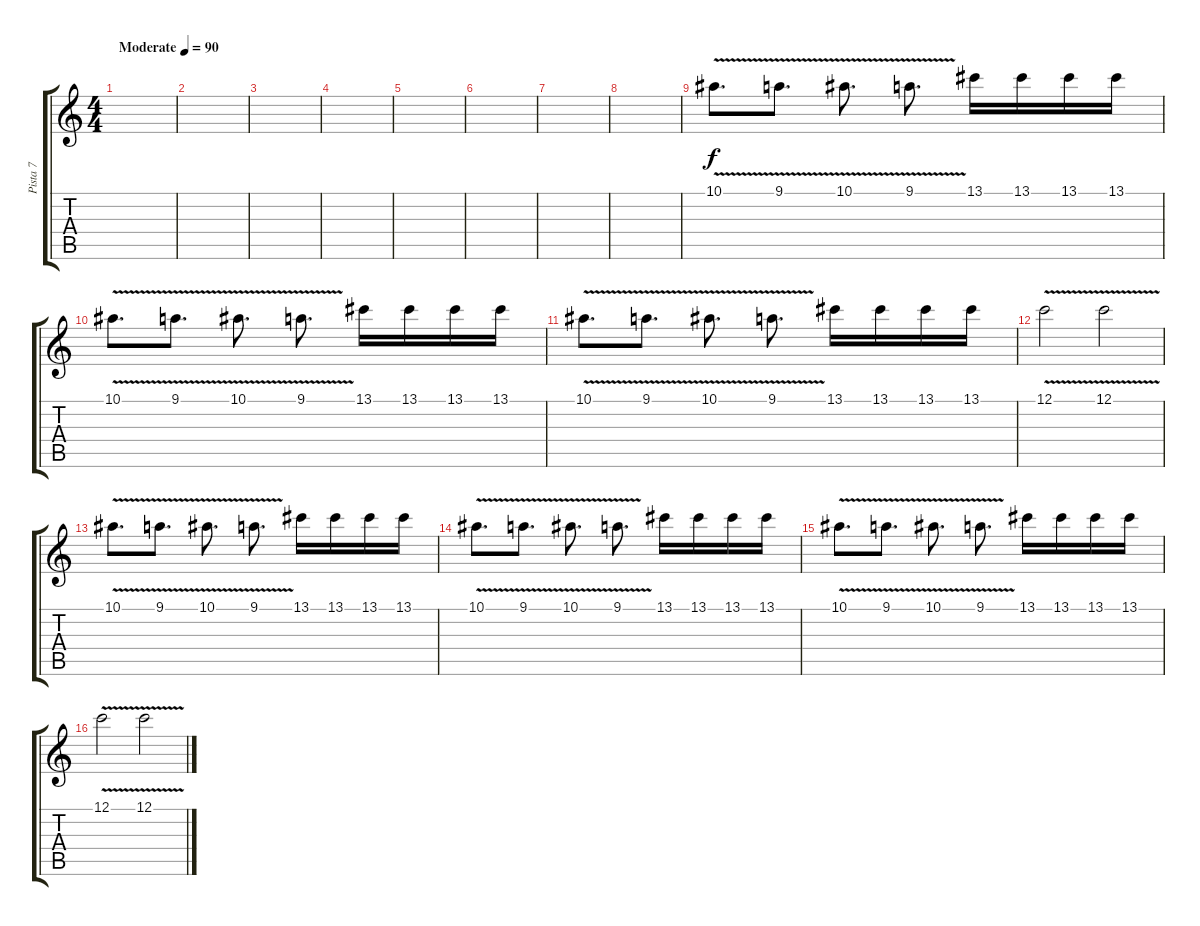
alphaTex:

\track ("Pista 7" "Pista 7") {instrument overdrivenguitar}
\staff {score tabs}
\tuning (C4 G3 Eb3 Bb2 F2 C2) {hide}
\ts (4 4)
\tempo (90 "Moderate")
\clef g2
\ks c
|
|
|
|
|
|
|
|
10.1{v}.8{d} 9.1{v}.8{d} 10.1{v}.8{d} 9.1{v}.8{d} 13.1.16 13.1.16 13.1.16 13.1.16 |
10.1{v}.8{d} 9.1{v}.8{d} 10.1{v}.8{d} 9.1{v}.8{d} 13.1.16 13.1.16 13.1.16 13.1.16 |
10.1{v}.8{d} 9.1{v}.8{d} 10.1{v}.8{d} 9.1{v}.8{d} 13.1.16 13.1.16 13.1.16 13.1.16 |
12.1{v}.2 12.1{v}.2 |
10.1{v}.8{d} 9.1{v}.8{d} 10.1{v}.8{d} 9.1{v}.8{d} 13.1.16 13.1.16 13.1.16 13.1.16 |
10.1{v}.8{d} 9.1{v}.8{d} 10.1{v}.8{d} 9.1{v}.8{d} 13.1.16 13.1.16 13.1.16 13.1.16 |
10.1{v}.8{d} 9.1{v}.8{d} 10.1{v}.8{d} 9.1{v}.8{d} 13.1.16 13.1.16 13.1.16 13.1.16 |
12.1{v}.2 12.1{v}.2
